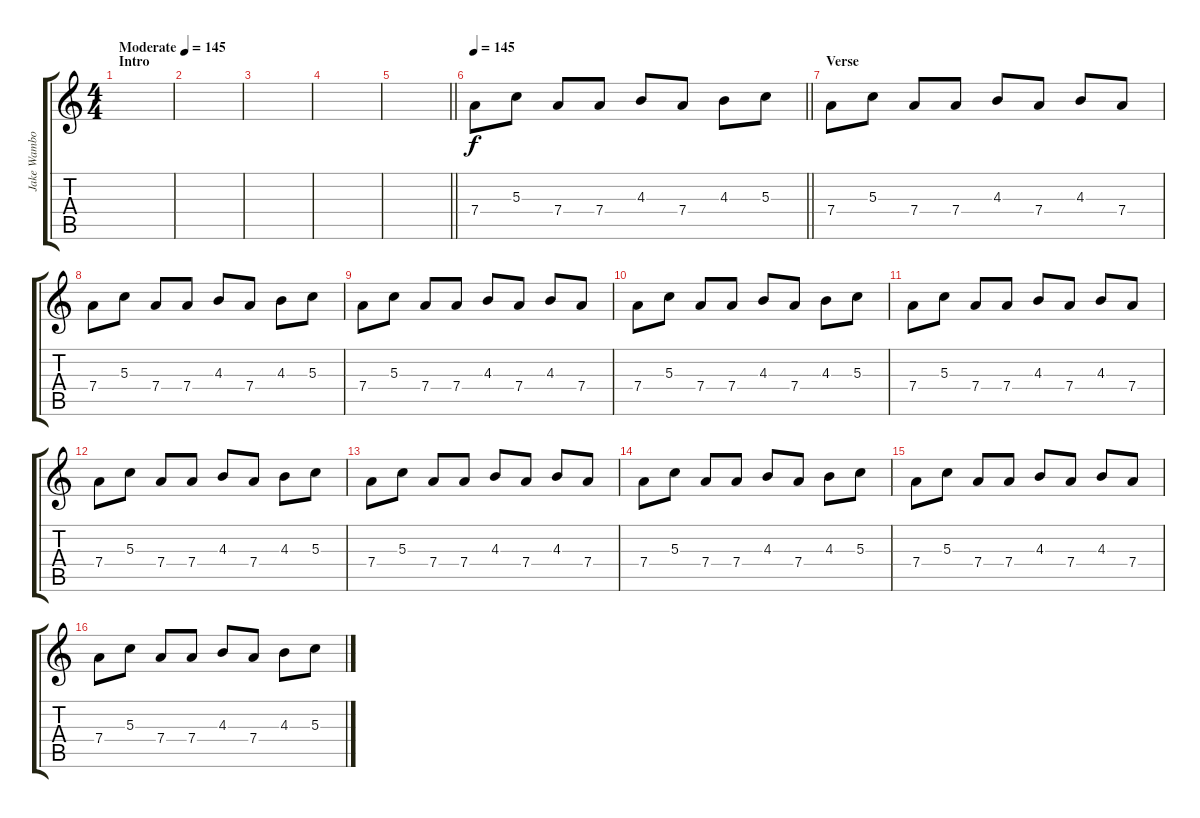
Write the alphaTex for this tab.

\track ("Jake Wambold (Lead Guitar)" "Jake Wambo") {instrument electricguitarclean}
\staff {score tabs}
\tuning (E4 B3 G3 D3 A2 E2) {hide}
\ts (4 4)
\section ("" "Intro")
\tempo (145 "Moderate")
\tempo 120
\tempo (145 "Moderate")
\clef g2
\ks c
|
|
|
|
\barLineRight lightlight
|
\tempo 145
\barLineRight lightlight
7.4.8 5.3.8 7.4.8 7.4.8 4.3.8 7.4.8 4.3.8 5.3.8 |
\section ("" "Verse")
7.4.8{volume 6} 5.3.8 7.4.8 7.4.8 4.3.8 7.4.8 4.3.8 7.4.8 |
7.4.8 5.3.8 7.4.8 7.4.8 4.3.8 7.4.8 4.3.8 5.3.8 |
7.4.8 5.3.8 7.4.8 7.4.8 4.3.8 7.4.8 4.3.8 7.4.8 |
7.4.8 5.3.8 7.4.8 7.4.8 4.3.8 7.4.8 4.3.8 5.3.8 |
7.4.8 5.3.8 7.4.8 7.4.8 4.3.8 7.4.8 4.3.8 7.4.8 |
7.4.8 5.3.8 7.4.8 7.4.8 4.3.8 7.4.8 4.3.8 5.3.8 |
7.4.8 5.3.8 7.4.8 7.4.8 4.3.8 7.4.8 4.3.8 7.4.8 |
7.4.8 5.3.8 7.4.8 7.4.8 4.3.8 7.4.8 4.3.8 5.3.8 |
7.4.8 5.3.8 7.4.8 7.4.8 4.3.8 7.4.8 4.3.8 7.4.8 |
7.4.8 5.3.8 7.4.8 7.4.8 4.3.8 7.4.8 4.3.8 5.3.8
